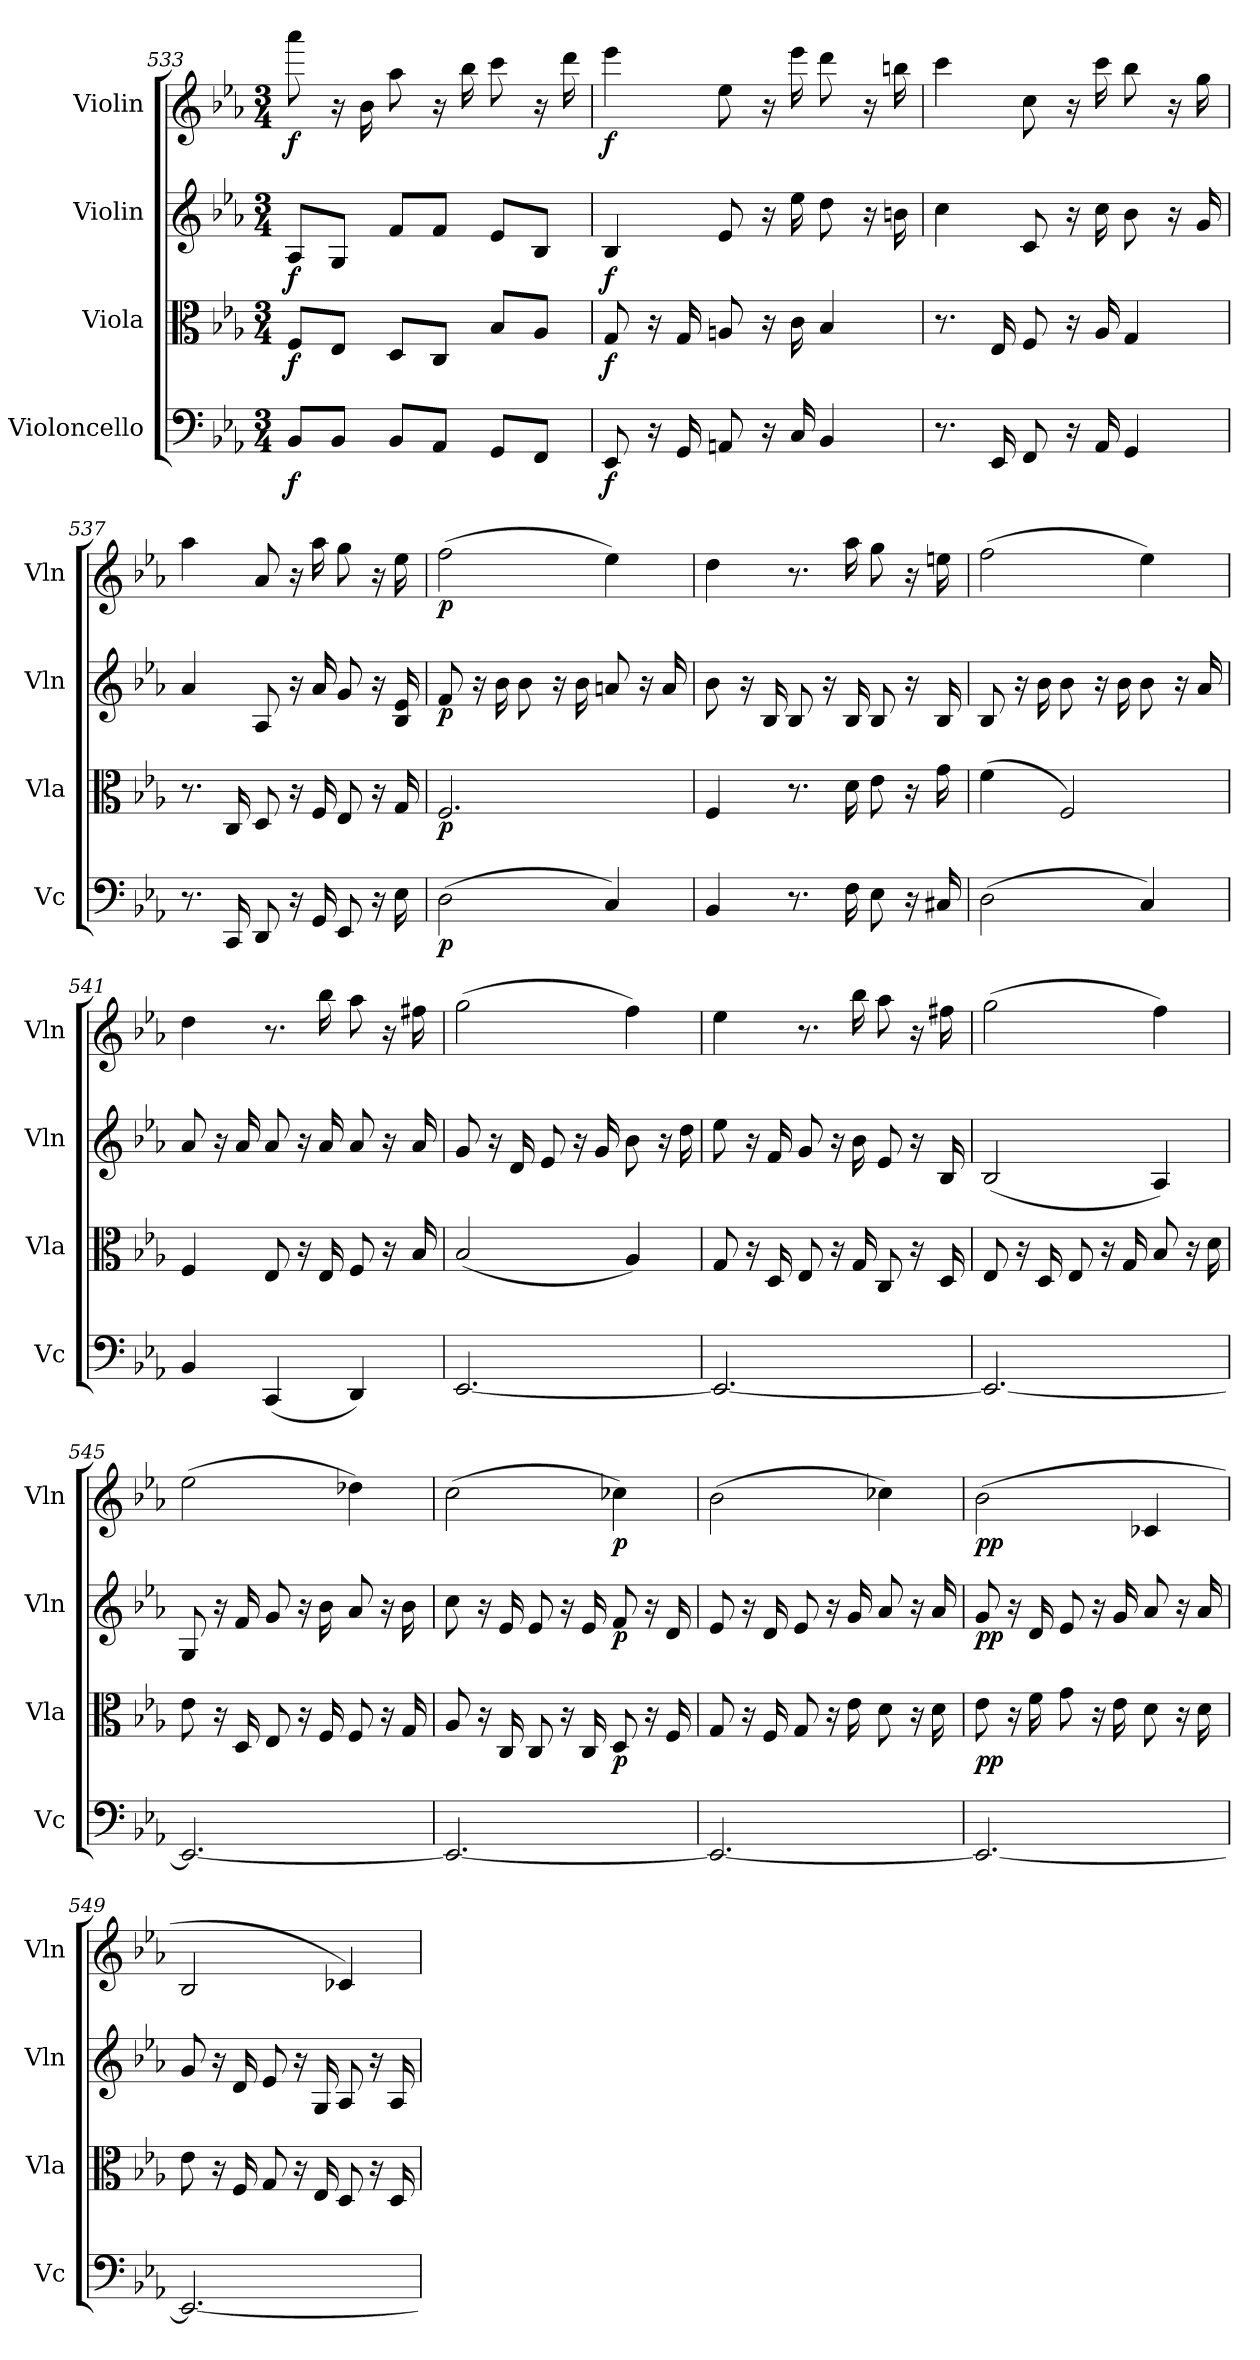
**kern	**dynam	**kern	**dynam	**kern	**dynam	**kern	**dynam
*part4	*part4	*part3	*part3	*part2	*part2	*part1	*part1
*staff4	*staff4	*staff3	*staff3	*staff2	*staff2	*staff1	*staff1
*I"Violoncello	*	*I"Viola	*	*I"Violin	*	*I"Violin	*
*I'Vc	*	*I'Vla	*	*I'Vln	*	*I'Vln	*
*clefF4	*	*clefC3	*	*clefG2	*	*clefG2	*
*k[b-e-a-]	*	*k[b-e-a-]	*	*k[b-e-a-]	*	*k[b-e-a-]	*
*E-:	*	*E-:	*	*E-:	*	*E-:	*
*M3/4	*	*M3/4	*	*M3/4	*	*M3/4	*
=533	=533	=533	=533	=533	=533	=533	=533
8BB-/L	f	8F/L	f	8A-/L	f	8aaa-	f
8BB-/J	.	8E-/J	.	8G/J	.	16r	.
.	.	.	.	.	.	16b-	.
8BB-/L	.	8D/L	.	8f/L	.	8aa-	.
8AA-/J	.	8C/J	.	8f/J	.	16r	.
.	.	.	.	.	.	16bb-	.
8GG/L	.	8B-/L	.	8e-/L	.	8ccc	.
8FF/J	.	8A-/J	.	8B-/J	.	16r	.
.	.	.	.	.	.	16ddd	.
=534	=534	=534	=534	=534	=534	=534	=534
8EE-	f	8G	f	4B-	f	4eee-	f
16r	.	16r	.	.	.	.	.
16GG	.	16G	.	.	.	.	.
8AAn	.	8An	.	8e-	.	8ee-	.
16r	.	16r	.	16r	.	16r	.
16C	.	16c	.	16ee-	.	16eee-	.
4BB-	.	4B-	.	8dd	.	8ddd	.
.	.	.	.	16r	.	16r	.
.	.	.	.	16bn	.	16bbn	.
=536	=536	=536	=536	=536	=536	=536	=536
8.r	.	8.r	.	4cc	.	4ccc	.
16EE-	.	16E-	.	.	.	.	.
8FF	.	8F	.	8c	.	8cc	.
16r	.	16r	.	16r	.	16r	.
16AA-	.	16A-	.	16cc	.	16ccc	.
4GG	.	4G	.	8b-	.	8bb-	.
.	.	.	.	16r	.	16r	.
.	.	.	.	16g	.	16gg	.
=537	=537	=537	=537	=537	=537	=537	=537
8.r	.	8.r	.	4a-	.	4aa-	.
16CC	.	16C	.	.	.	.	.
8DD	.	8D	.	8A-	.	8a-	.
16r	.	16r	.	16r	.	16r	.
16GG	.	16F	.	16a-	.	16aa-	.
8EE-	.	8E-	.	8g	.	8gg	.
16r	.	16r	.	16r	.	16r	.
16E-	.	16G	.	16B- 16e-	.	16ee-	.
=538	=538	=538	=538	=538	=538	=538	=538
(2D	p	2.F	p	8f	p	(2ff	p
.	.	.	.	16r	.	.	.
.	.	.	.	16b-	.	.	.
.	.	.	.	8b-	.	.	.
.	.	.	.	16r	.	.	.
.	.	.	.	16b-	.	.	.
4C)	.	.	.	8an	.	4ee-)	.
.	.	.	.	16r	.	.	.
.	.	.	.	16a	.	.	.
=539	=539	=539	=539	=539	=539	=539	=539
4BB-	.	4F	.	8b-	.	4dd	.
.	.	.	.	16r	.	.	.
.	.	.	.	16B-	.	.	.
8.r	.	8.r	.	8B-	.	8.r	.
.	.	.	.	16r	.	.	.
16F	.	16d	.	16B-	.	16aa-	.
8E-	.	8e-	.	8B-	.	8gg	.
16r	.	16r	.	16r	.	16r	.
16C#X	.	16g	.	16B-	.	16een	.
=540	=540	=540	=540	=540	=540	=540	=540
(2D	.	(4f	.	8B-	.	(2ff	.
.	.	.	.	16r	.	.	.
.	.	.	.	16b-	.	.	.
.	.	2F)	.	8b-	.	.	.
.	.	.	.	16r	.	.	.
.	.	.	.	16b-	.	.	.
4C)	.	.	.	8b-	.	4ee-)	.
.	.	.	.	16r	.	.	.
.	.	.	.	16a-	.	.	.
=541	=541	=541	=541	=541	=541	=541	=541
4BB-	.	4F	.	8a-	.	4dd	.
.	.	.	.	16r	.	.	.
.	.	.	.	16a-	.	.	.
(4CC	.	8E-	.	8a-	.	8.r	.
.	.	16r	.	16r	.	.	.
.	.	16E-	.	16a-	.	16bb-	.
4DD)	.	8F	.	8a-	.	8aa-	.
.	.	16r	.	16r	.	16r	.
.	.	16B-	.	16a-	.	16ff#X	.
=542	=542	=542	=542	=542	=542	=542	=542
[2.EE-	.	(2B-	.	8g	.	(2gg	.
.	.	.	.	16r	.	.	.
.	.	.	.	16d	.	.	.
.	.	.	.	8e-	.	.	.
.	.	.	.	16r	.	.	.
.	.	.	.	16g	.	.	.
.	.	4A-)	.	8b-	.	4ff)	.
.	.	.	.	16r	.	.	.
.	.	.	.	16dd	.	.	.
=543	=543	=543	=543	=543	=543	=543	=543
2.EE-_	.	8G	.	8ee-	.	4ee-	.
.	.	16r	.	16r	.	.	.
.	.	16D	.	16f	.	.	.
.	.	8E-	.	8g	.	8.r	.
.	.	16r	.	16r	.	.	.
.	.	16G	.	16b-	.	16bb-	.
.	.	8C	.	8e-	.	8aa-	.
.	.	16r	.	16r	.	16r	.
.	.	16D	.	16B-	.	16ff#X	.
=544	=544	=544	=544	=544	=544	=544	=544
2.EE-_	.	8E-	.	(2B-	.	(2gg	.
.	.	16r	.	.	.	.	.
.	.	16D	.	.	.	.	.
.	.	8E-	.	.	.	.	.
.	.	16r	.	.	.	.	.
.	.	16G	.	.	.	.	.
.	.	8B-	.	4A-)	.	4ff)	.
.	.	16r	.	.	.	.	.
.	.	16d	.	.	.	.	.
=545	=545	=545	=545	=545	=545	=545	=545
2.EE-_	.	8e-	.	8G	.	(2ee-	.
.	.	16r	.	16r	.	.	.
.	.	16D	.	16f	.	.	.
.	.	8E-	.	8g	.	.	.
.	.	16r	.	16r	.	.	.
.	.	16F	.	16b-	.	.	.
.	.	8F	.	8a-	.	4dd-X)	.
.	.	16r	.	16r	.	.	.
.	.	16G	.	16b-	.	.	.
=546	=546	=546	=546	=546	=546	=546	=546
2.EE-_	.	8A-	.	8cc	.	(2cc	.
.	.	16r	.	16r	.	.	.
.	.	16C	.	16e-	.	.	.
.	.	8C	.	8e-	.	.	.
.	.	16r	.	16r	.	.	.
.	.	16C	.	16e-	.	.	.
.	.	8D	p	8f	p	4cc-X)	p
.	.	16r	.	16r	.	.	.
.	.	16F	.	16d	.	.	.
=547	=547	=547	=547	=547	=547	=547	=547
2.EE-_	.	8G	.	8e-	.	(2b-	.
.	.	16r	.	16r	.	.	.
.	.	16F	.	16d	.	.	.
.	.	8G	.	8e-	.	.	.
.	.	16r	.	16r	.	.	.
.	.	16e-	.	16g	.	.	.
.	.	8d	.	8a-	.	4cc-X)	.
.	.	16r	.	16r	.	.	.
.	.	16d	.	16a-	.	.	.
=548	=548	=548	=548	=548	=548	=548	=548
2.EE-_	.	8e-	pp	8g	pp	(2b-	pp
.	.	16r	.	16r	.	.	.
.	.	16f	.	16d	.	.	.
.	.	8g	.	8e-	.	.	.
.	.	16r	.	16r	.	.	.
.	.	16e-	.	16g	.	.	.
.	.	8d	.	8a-	.	4c-X	.
.	.	16r	.	16r	.	.	.
.	.	16d	.	16a-	.	.	.
=549	=549	=549	=549	=549	=549	=549	=549
2.EE-_	.	8e-	.	8g	.	2B-	.
.	.	16r	.	16r	.	.	.
.	.	16F	.	16d	.	.	.
.	.	8G	.	8e-	.	.	.
.	.	16r	.	16r	.	.	.
.	.	16E-	.	16G	.	.	.
.	.	8D	.	8A-	.	4c-X)	.
.	.	16r	.	16r	.	.	.
.	.	16D	.	16A-	.	.	.
=	=	=	=	=	=	=	=
*-	*-	*-	*-	*-	*-	*-	*-
